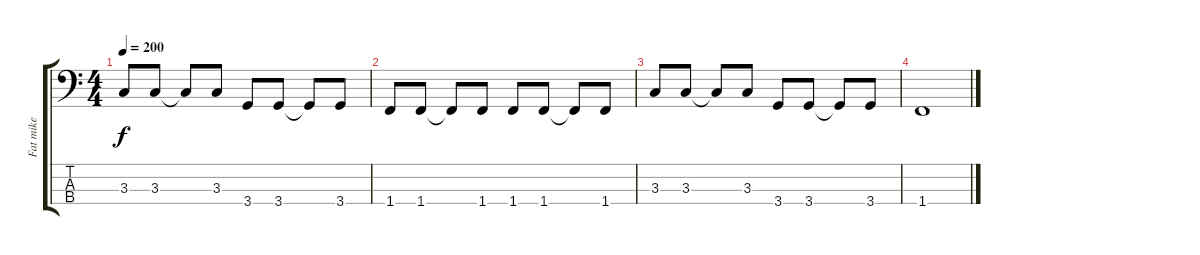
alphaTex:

\track ("Fat mike" "Fat mike") {instrument electricbasspick}
\staff {score tabs}
\tuning (G2 D2 A1 E1) {hide}
\ts (4 4)
\tempo 200
\clef f4
\ks c
3.3.8{dy f} 3.3.8 3.3{t}.8 3.3.8 3.4.8 3.4.8 3.4{t}.8 3.4.8 |
1.4.8 1.4.8 1.4{t}.8 1.4.8 1.4.8 1.4.8 1.4{t}.8 1.4.8 |
3.3.8 3.3.8 3.3{t}.8 3.3.8 3.4.8 3.4.8 3.4{t}.8 3.4.8 |
1.4.1
